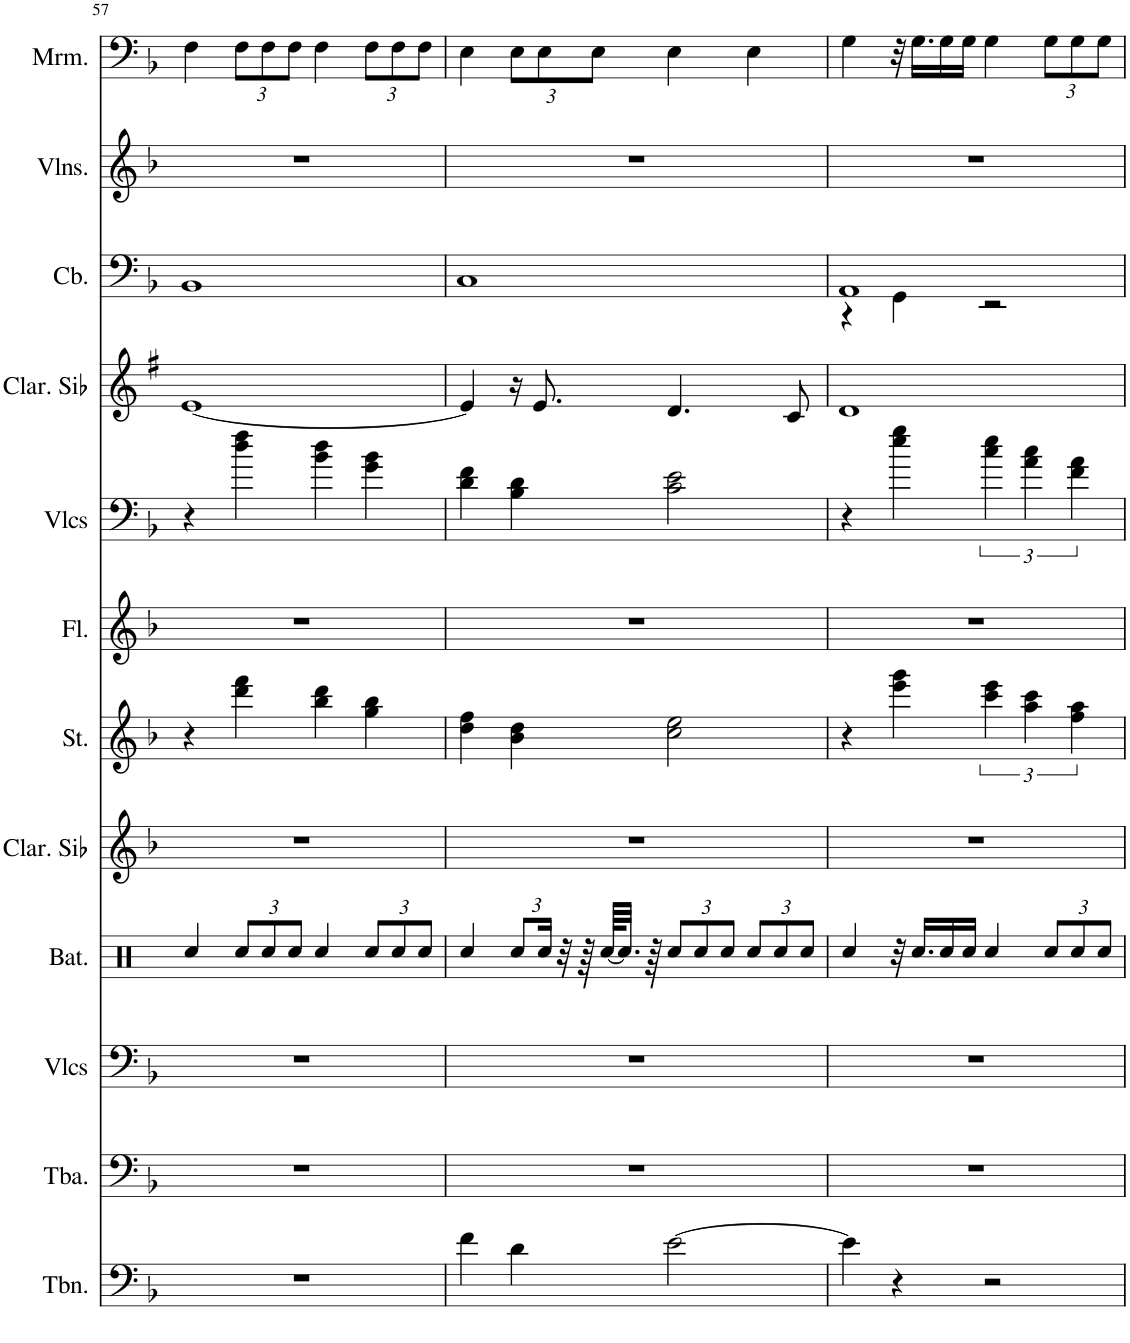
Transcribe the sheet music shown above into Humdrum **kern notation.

**kern	**kern	**kern	**kern	**kern	**kern	**kern	**kern	**kern	**kern	**kern	**kern
*part12	*part11	*part10	*part9	*part8	*part7	*part6	*part5	*part4	*part3	*part2	*part1
*staff12	*staff11	*staff10	*staff9	*staff8	*staff7	*staff6	*staff5	*staff4	*staff3	*staff2	*staff1
*I"Trombone, Trombone	*I"Tuba, Tuba	*I"Violoncelles, String Ensemble 1	*I"Batterie, Drums	*I"Clarinette en Sib, Clarinet Pipe	*I"Cordes, String Ensemble 1	*I"Flûte, Flute	*I"Violoncelles, String Ensemble 1	*I"Clarinette en Sib	*I"Contrebasse, Acoustic Bass	*I"Violons, String Ensemble 1	*I"Marimba
*I'Tbn.	*I'Tba.	*I'Vlcs	*I'Bat.	*I'Clar. Sib	*I'St.	*I'Fl.	*I'Vlcs	*I'Clar. Sib	*I'Cb.	*I'Vlns.	*I'Mrm.
!!LO:PB:g=z
*clefF4	*clefF4	*clefF4	*clefX	*clefG2	*clefF4	*clefG2	*clefF4	*clefG2	*clefF4	*clefG2	*clefG2
*	*	*	*	*Trd1c2	*	*	*	*Trd1c2	*Trd7c12	*	*
*k[b-]	*k[b-]	*k[b-]	*k[]	*k[b-]	*k[b-]	*k[b-]	*k[b-]	*k[f#]	*k[b-]	*k[b-]	*k[b-]
*M4/4	*M4/4	*M4/4	*M4/4	*M4/4	*M4/4	*M4/4	*M4/4	*M4/4	*M4/4	*M4/4	*M4/4
=57	=57	=57	=57	=57	=57	=57	=57	=57	=57	=57	=57
1r	1r	1r	4Rcc/	1r	4r	1r	4r	[1e	1BB-	1r	4F\
*	*	*	*Xbrackettup	*	*	*	*	*	*	*	*Xbrackettup
.	.	.	12Rcc/L	.	4ddd\ 4fff\	.	4dd\ 4ff\	.	.	.	12F\L
.	.	.	12Rcc/	.	.	.	.	.	.	.	12F\
.	.	.	12Rcc/J	.	.	.	.	.	.	.	12F\J
.	.	.	4Rcc/	.	4bb-\ 4ddd\	.	4b-\ 4dd\	.	.	.	4F\
.	.	.	12Rcc/L	.	4gg\ 4bb-\	.	4g\ 4b-\	.	.	.	12F\L
.	.	.	12Rcc/	.	.	.	.	.	.	.	12F\
.	.	.	12Rcc/J	.	.	.	.	.	.	.	12F\J
=58	=58	=58	=58	=58	=58	=58	=58	=58	=58	=58	=58
4f\	1r	1r	4Rcc/	1r	4dd\ 4ff\	1r	4d\ 4f\	4e/]	1C	1r	4E\
4d\	.	.	12Rcc/L	.	4b-\ 4dd\	.	4B-\ 4d\	16r	.	.	12E\L
.	.	.	.	.	.	.	.	8.e/	.	.	.
.	.	.	24Rcc/Jk	.	.	.	.	.	.	.	12E\
.	.	.	32r	.	.	.	.	.	.	.	.
.	.	.	64r	.	.	.	.	.	.	.	.
.	.	.	.	.	.	.	.	.	.	.	12E\J
.	.	.	[64Rcc/KLLL	.	.	.	.	.	.	.	.
.	.	.	32.Rcc/JJJ]	.	.	.	.	.	.	.	.
.	.	.	64r	.	.	.	.	.	.	.	.
[2e\	.	.	12Rcc/L	.	2cc\ 2ee\	.	2c\ 2e\	4.d/	.	.	4E\
.	.	.	12Rcc/	.	.	.	.	.	.	.	.
.	.	.	12Rcc/J	.	.	.	.	.	.	.	.
.	.	.	12Rcc/L	.	.	.	.	.	.	.	4E\
.	.	.	12Rcc/	.	.	.	.	.	.	.	.
.	.	.	.	.	.	.	.	8c/	.	.	.
.	.	.	12Rcc/J	.	.	.	.	.	.	.	.
=59	=59	=59	=59	=59	=59	=59	=59	=59	=59	=59	=59
*	*	*	*	*	*	*	*	*	*^	*	*
4e\]	1r	1r	4Rcc/	1r	4r	1r	4r	1d	1AA	4r	1r	4G\
4r	.	.	32r	.	4eee\ 4ggg\	.	4ee\ 4gg\	.	.	4GG\	.	32r
.	.	.	16.Rcc/LL	.	.	.	.	.	.	.	.	16.G\LL
.	.	.	16Rcc/	.	.	.	.	.	.	.	.	16G\
.	.	.	16Rcc/JJ	.	.	.	.	.	.	.	.	16G\JJ
2r	.	.	4Rcc/	.	6ccc\ 6eee\	.	6cc\ 6ee\	.	.	2r	.	4G\
.	.	.	.	.	6aa\ 6ccc\	.	6a\ 6cc\	.	.	.	.	.
.	.	.	12Rcc/L	.	.	.	.	.	.	.	.	12G\L
.	.	.	12Rcc/	.	6ff\ 6aa\	.	6f\ 6a\	.	.	.	.	12G\
.	.	.	12Rcc/J	.	.	.	.	.	.	.	.	12G\J
*	*	*	*	*	*	*	*	*	*v	*v	*	*
=	=	=	=	=	=	=	=	=	=	=	=
*-	*-	*-	*-	*-	*-	*-	*-	*-	*-	*-	*-
